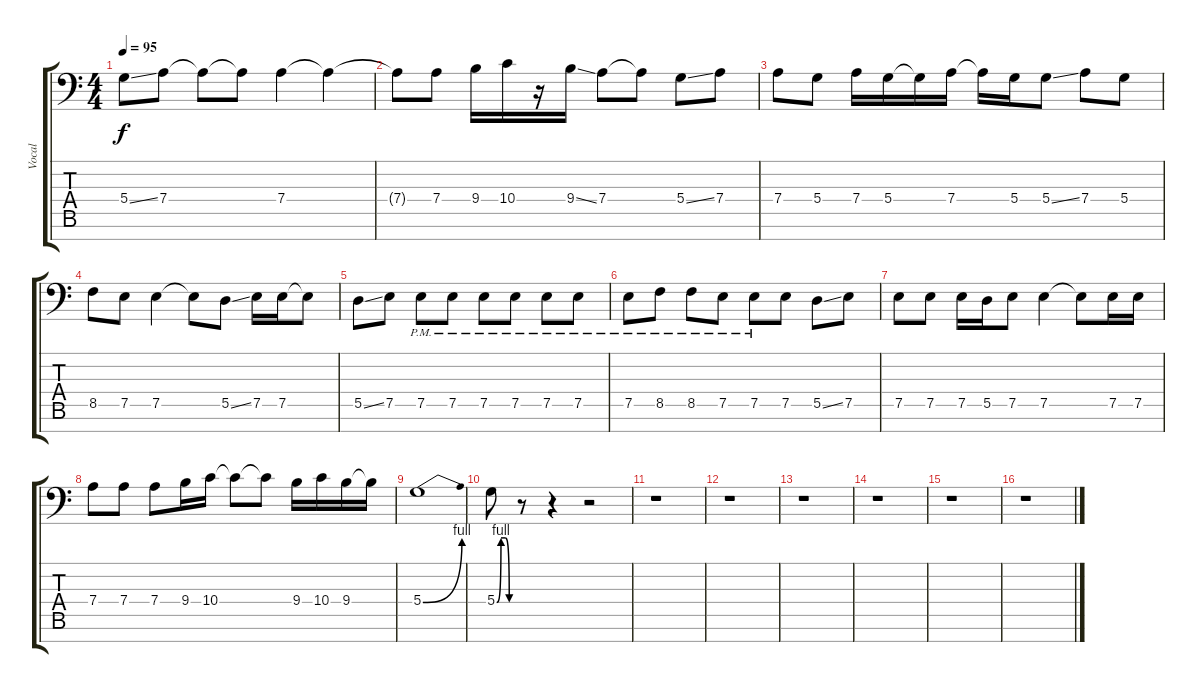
\track ("Vocal" "Vocal") {instrument tenorsax}
\staff {score tabs}
\tuning (E4 B3 G3 D3 A2 E2 C-1) {hide}
\ts (4 4)
\tempo 95
\clef f4
\ks c
5.4{ss}.8{dy f} 7.4.8 7.4{t}.8 7.4{t}.8 7.4.4 7.4{t}.4 |
7.4{t}.8 7.4.8 9.4.16 10.4.16 r.16 9.4{ss}.16 7.4.8 7.4{t}.8 5.4{ss}.8 7.4.8 |
7.4.8 5.4.8 7.4.16 5.4.16 5.4{t}.16 7.4.16 7.4{t}.16 5.4.16 5.4{ss}.8 7.4.8 5.4.8 |
8.5.8 7.5.8 7.5.4 7.5{t}.8 5.5{ss}.8 7.5.16 7.5.16 7.5{t}.8 |
5.5{ss}.8 7.5.8 7.5{pm}.8 7.5{pm}.8 7.5{pm}.8 7.5{pm}.8 7.5{pm}.8 7.5{pm}.8 |
7.5{pm}.8 8.5{pm}.8 8.5{pm}.8 7.5{pm}.8 7.5{pm}.8 7.5.8 5.5{ss}.8 7.5.8 |
7.5.8 7.5.8 7.5.16 5.5.16 7.5.8 7.5.4 7.5{t}.8 7.5.16 7.5.16 |
7.4.8 7.4.8 7.4.8 9.4.16 10.4.16 10.4{t}.8 10.4{t}.8 9.4.16 10.4.16 9.4.16 9.4{t}.16 |
5.4{be (bend 0 0 60 4)}.1 |
5.4{be (custom 0 0 15 4 30 4 45 0 60 0)}.8 r.8 r.4 r.2 |
r.1 |
r.1 |
r.1 |
r.1 |
r.1 |
r.1
